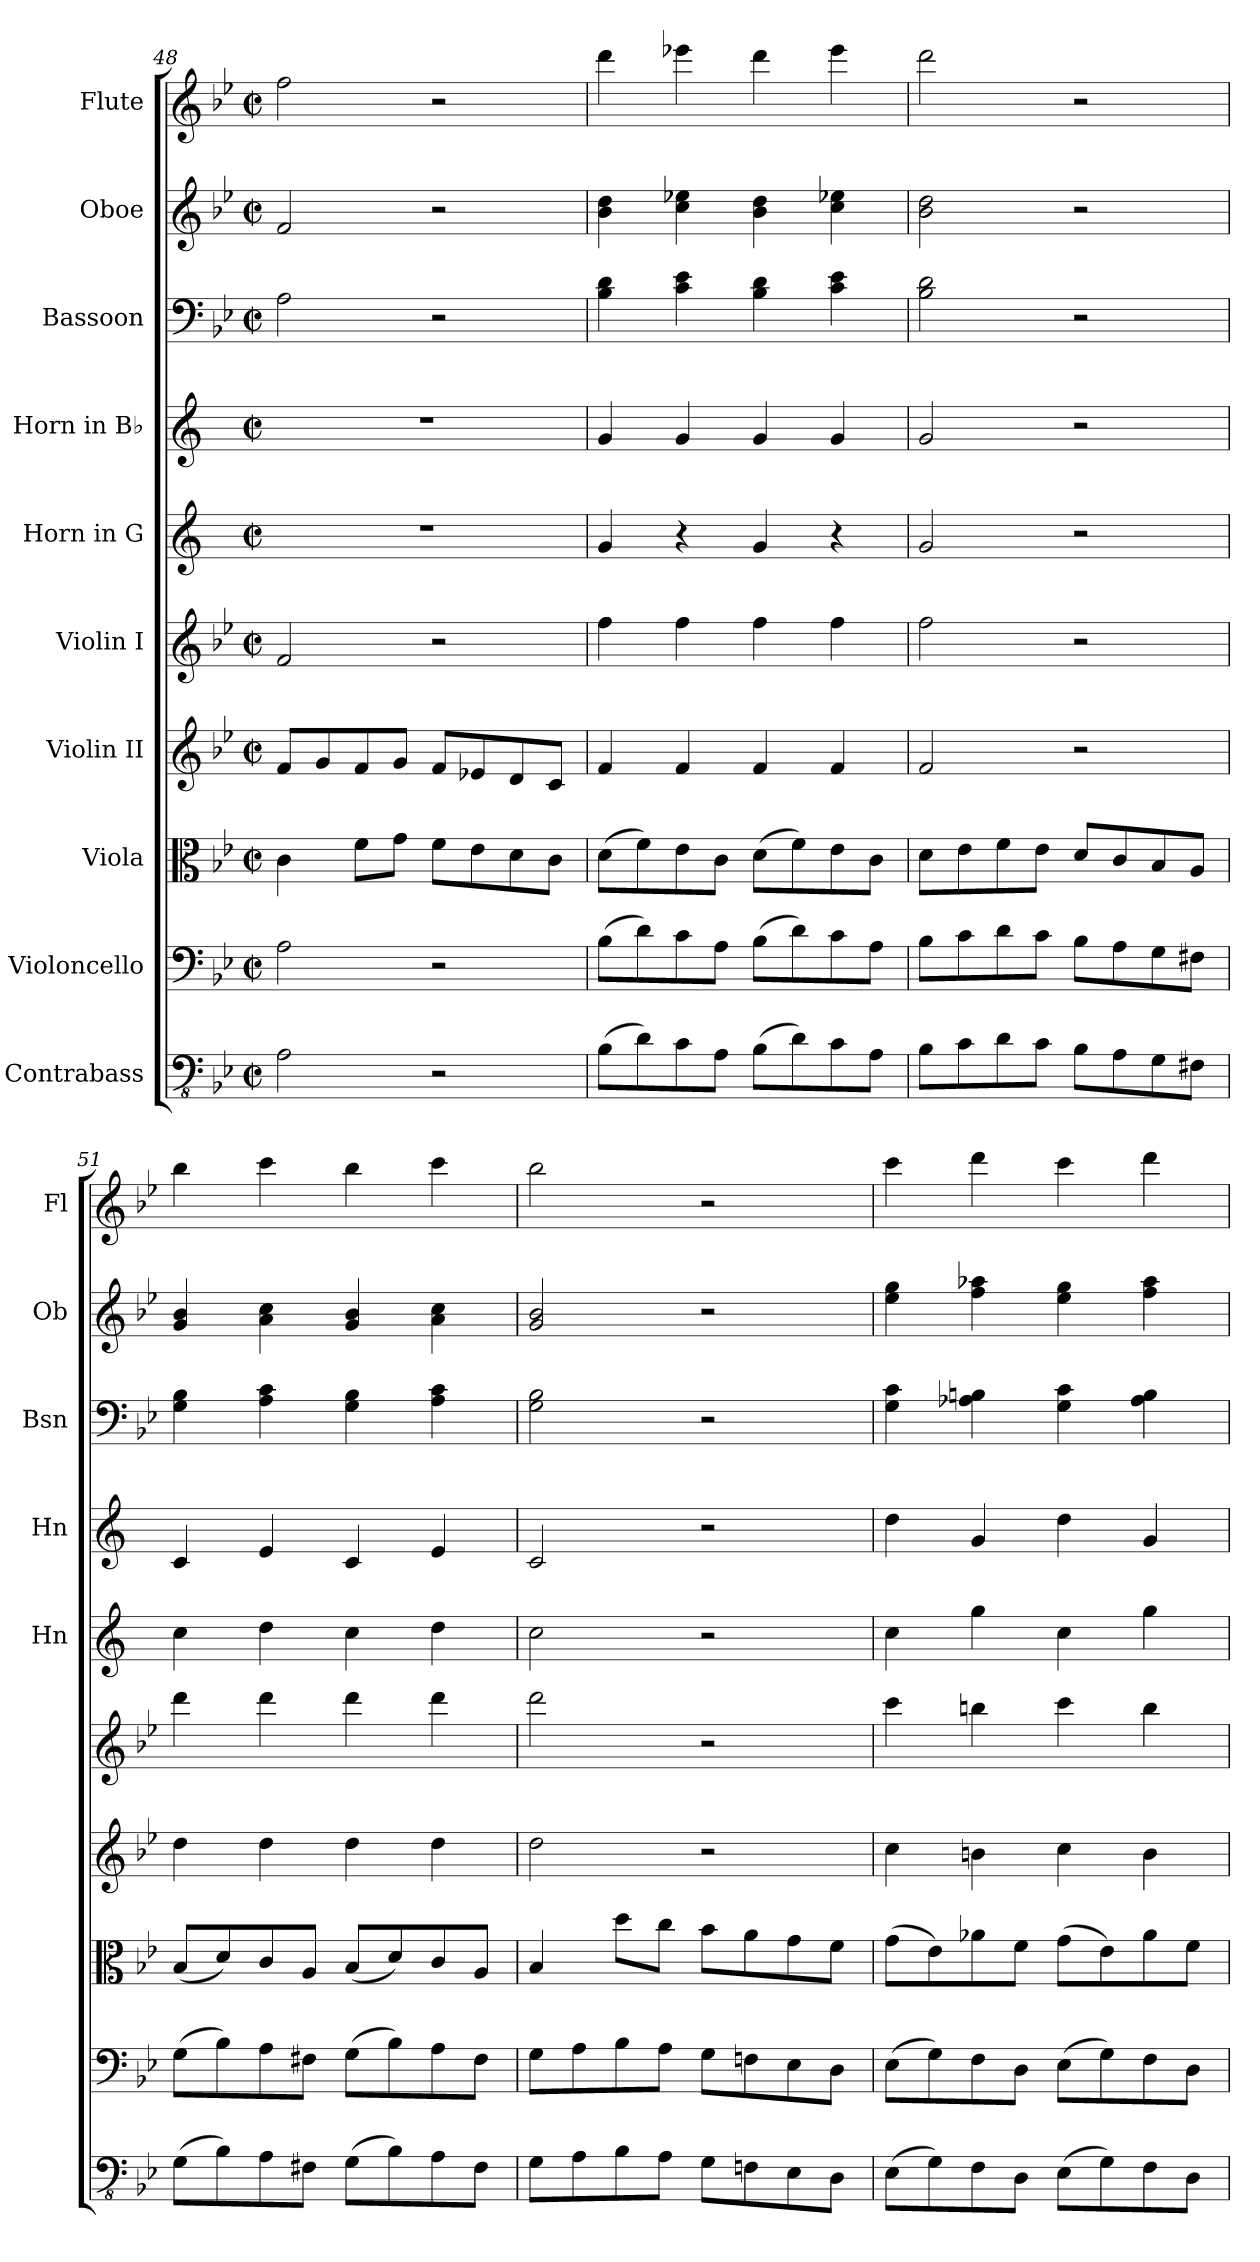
**kern	**kern	**kern	**kern	**kern	**kern	**kern	**kern	**kern	**kern
*part10	*part9	*part8	*part7	*part6	*part5	*part4	*part3	*part2	*part1
*staff10	*staff9	*staff8	*staff7	*staff6	*staff5	*staff4	*staff3	*staff2	*staff1
*I"Contrabass	*I"Violoncello	*I"Viola	*I"Violin II	*I"Violin I	*I"Horn in G	*I"Horn in B♭	*I"Bassoon	*I"Oboe	*I"Flute
*	*	*	*	*	*I'Hn	*I'Hn	*I'Bsn	*I'Ob	*I'Fl
*clefFv4	*clefF4	*clefC3	*clefG2	*clefG2	*clefG2	*clefG2	*clefF4	*clefG2	*clefG2
*	*	*	*	*	*ITrd3c5	*ITrd1c2	*	*	*
*k[b-e-]	*k[b-e-]	*k[b-e-]	*k[b-e-]	*k[b-e-]	*k[f#]	*k[b-e-]	*k[b-e-]	*k[b-e-]	*k[b-e-]
*M2/2	*M2/2	*M2/2	*M2/2	*M2/2	*M2/2	*M2/2	*M2/2	*M2/2	*M2/2
*met(c|)	*met(c|)	*met(c|)	*met(c|)	*met(c|)	*met(c|)	*met(c|)	*met(c|)	*met(c|)	*met(c|)
=48	=48	=48	=48	=48	=48	=48	=48	=48	=48
2AA\	2A\	4c\	8f/L	2f/	1r	1r	2A\	2f/	2ff\
.	.	.	8g/	.	.	.	.	.	.
.	.	8f\L	8f/	.	.	.	.	.	.
.	.	8g\J	8g/J	.	.	.	.	.	.
2r	2r	8f\L	8f/L	2r	.	.	2r	2r	2r
.	.	8e-\	8e-X/	.	.	.	.	.	.
.	.	8d\	8d/	.	.	.	.	.	.
.	.	8c\J	8c/J	.	.	.	.	.	.
=49	=49	=49	=49	=49	=49	=49	=49	=49	=49
(>8BB-\L	(>8B-\L	(>8d\L	4f/	4ff\	4d/	4f/	4B-\ 4d\	4b-\ 4dd\	4ddd\
8D\)	8d\)	8f\)	.	.	.	.	.	.	.
8C\	8c\	8e-\	4f/	4ff\	4r	4f/	4c\ 4e-\	4cc\ 4ee-X\	4eee-X\
8AA\J	8A\J	8c\J	.	.	.	.	.	.	.
(>8BB-\L	(>8B-\L	(>8d\L	4f/	4ff\	4d/	4f/	4B-\ 4d\	4b-\ 4dd\	4ddd\
8D\)	8d\)	8f\)	.	.	.	.	.	.	.
8C\	8c\	8e-\	4f/	4ff\	4r	4f/	4c\ 4e-\	4cc\ 4ee-X\	4eee-\
8AA\J	8A\J	8c\J	.	.	.	.	.	.	.
=50	=50	=50	=50	=50	=50	=50	=50	=50	=50
8BB-\L	8B-\L	8d\L	2f/	2ff\	2d/	2f/	2B-\ 2d\	2b-\ 2dd\	2ddd\
8C\	8c\	8e-\	.	.	.	.	.	.	.
8D\	8d\	8f\	.	.	.	.	.	.	.
8C\J	8c\J	8e-\J	.	.	.	.	.	.	.
8BB-\L	8B-\L	8d/L	2r	2r	2r	2r	2r	2r	2r
8AA\	8A\	8c/	.	.	.	.	.	.	.
8GG\	8G\	8B-/	.	.	.	.	.	.	.
8FF#X\J	8F#X\J	8A/J	.	.	.	.	.	.	.
=51	=51	=51	=51	=51	=51	=51	=51	=51	=51
(>8GG\L	(>8G\L	(<8B-/L	4dd\	4ddd\	4g\	4B-/	4G\ 4B-\	4g/ 4b-/	4bb-\
8BB-\)	8B-\)	8d/)	.	.	.	.	.	.	.
8AA\	8A\	8c/	4dd\	4ddd\	4a\	4d/	4A\ 4c\	4a\ 4cc\	4ccc\
8FF#X\J	8F#X\J	8A/J	.	.	.	.	.	.	.
(>8GG\L	(>8G\L	(<8B-/L	4dd\	4ddd\	4g\	4B-/	4G\ 4B-\	4g/ 4b-/	4bb-\
8BB-\)	8B-\)	8d/)	.	.	.	.	.	.	.
8AA\	8A\	8c/	4dd\	4ddd\	4a\	4d/	4A\ 4c\	4a\ 4cc\	4ccc\
8FF#\J	8F#\J	8A/J	.	.	.	.	.	.	.
=52	=52	=52	=52	=52	=52	=52	=52	=52	=52
8GG\L	8G\L	4B-/	2dd\	2ddd\	2g\	2B-/	2G\ 2B-\	2g/ 2b-/	2bb-\
8AA\	8A\	.	.	.	.	.	.	.	.
8BB-\	8B-\	8dd\L	.	.	.	.	.	.	.
8AA\J	8A\J	8cc\J	.	.	.	.	.	.	.
8GG\L	8G\L	8b-\L	2r	2r	2r	2r	2r	2r	2r
8FFn\	8Fn\	8a\	.	.	.	.	.	.	.
8EE-\	8E-\	8g\	.	.	.	.	.	.	.
8DD\J	8D\J	8f\J	.	.	.	.	.	.	.
=53	=53	=53	=53	=53	=53	=53	=53	=53	=53
(>8EE-\L	(>8E-\L	(>8g\L	4cc\	4ccc\	4g\	4cc\	4G\ 4c\	4ee-\ 4gg\	4ccc\
8GG\)	8G\)	8e-\)	.	.	.	.	.	.	.
8FF\	8F\	8a-X\	4bn\	4bbn\	4dd\	4f/	4A-X\ 4Bn\	4ff\ 4aa-X\	4ddd\
8DD\J	8D\J	8f\J	.	.	.	.	.	.	.
(>8EE-\L	(>8E-\L	(>8g\L	4cc\	4ccc\	4g\	4cc\	4G\ 4c\	4ee-\ 4gg\	4ccc\
8GG\)	8G\)	8e-\)	.	.	.	.	.	.	.
8FF\	8F\	8a-\	4b\	4bb\	4dd\	4f/	4A-\ 4B\	4ff\ 4aa-\	4ddd\
8DD\J	8D\J	8f\J	.	.	.	.	.	.	.
=	=	=	=	=	=	=	=	=	=
*-	*-	*-	*-	*-	*-	*-	*-	*-	*-
